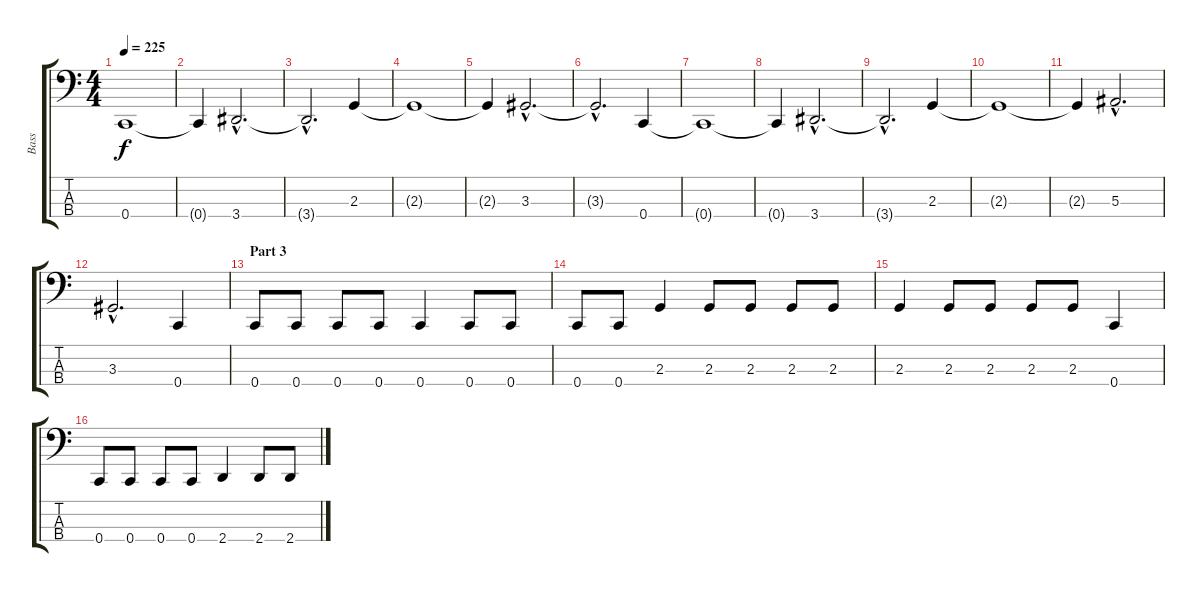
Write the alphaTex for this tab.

\track ("Bass" "Bass") {instrument electricbassfinger}
\staff {score tabs}
\tuning (Eb2 Bb1 F1 C1) {hide}
\ts (4 4)
\tempo 225
\clef f4
\ks c
0.4{t}.1{dy f} |
0.4{t}.4 3.4{hac}.2{d} |
3.4{hac t}.2{d} 2.3.4 |
2.3{t}.1 |
2.3{t}.4 3.3{hac}.2{d} |
3.3{hac t}.2{d} 0.4.4 |
0.4{t}.1 |
0.4{t}.4 3.4{hac}.2{d} |
3.4{hac t}.2{d} 2.3.4 |
2.3{t}.1 |
2.3{t}.4 5.3{hac}.2{d} |
3.3{hac}.2{d} 0.4.4 |
\section ("" "Part 3")
0.4.8 0.4.8 0.4.8 0.4.8 0.4.4 0.4.8 0.4.8 |
0.4.8 0.4.8 2.3.4 2.3.8 2.3.8 2.3.8 2.3.8 |
2.3.4 2.3.8 2.3.8 2.3.8 2.3.8 0.4.4 |
0.4.8 0.4.8 0.4.8 0.4.8 2.4.4 2.4.8 2.4.8
